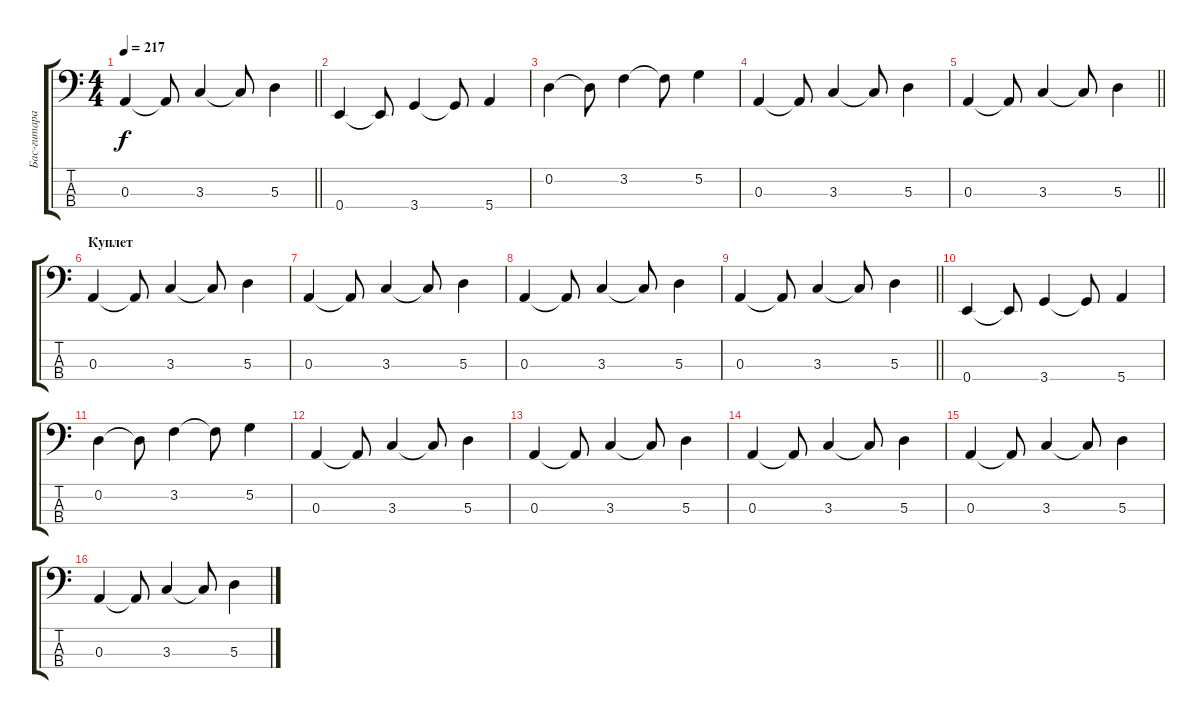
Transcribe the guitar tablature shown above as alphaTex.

\track ("Бас-гитара" "Бас-гитара") {instrument electricbassfinger}
\staff {score tabs}
\tuning (G2 D2 A1 E1) {hide}
\ts (4 4)
\tempo 217
\clef f4
\barLineRight lightlight
\ks c
0.3.4{dy f} 0.3{t}.8 3.3.4 3.3{t}.8 5.3.4 |
0.4.4 0.4{t}.8 3.4.4 3.4{t}.8 5.4.4 |
0.2.4 0.2{t}.8 3.2.4 3.2{t}.8 5.2.4 |
0.3.4 0.3{t}.8 3.3.4 3.3{t}.8 5.3.4 |
\barLineRight lightlight
0.3.4 0.3{t}.8 3.3.4 3.3{t}.8 5.3.4 |
\section ("" "Куплет")
0.3.4 0.3{t}.8 3.3.4 3.3{t}.8 5.3.4 |
0.3.4 0.3{t}.8 3.3.4 3.3{t}.8 5.3.4 |
0.3.4 0.3{t}.8 3.3.4 3.3{t}.8 5.3.4 |
\barLineRight lightlight
0.3.4 0.3{t}.8 3.3.4 3.3{t}.8 5.3.4 |
0.4.4 0.4{t}.8 3.4.4 3.4{t}.8 5.4.4 |
0.2.4 0.2{t}.8 3.2.4 3.2{t}.8 5.2.4 |
0.3.4 0.3{t}.8 3.3.4 3.3{t}.8 5.3.4 |
0.3.4 0.3{t}.8 3.3.4 3.3{t}.8 5.3.4 |
0.3.4 0.3{t}.8 3.3.4 3.3{t}.8 5.3.4 |
0.3.4 0.3{t}.8 3.3.4 3.3{t}.8 5.3.4 |
0.3.4 0.3{t}.8 3.3.4 3.3{t}.8 5.3.4
